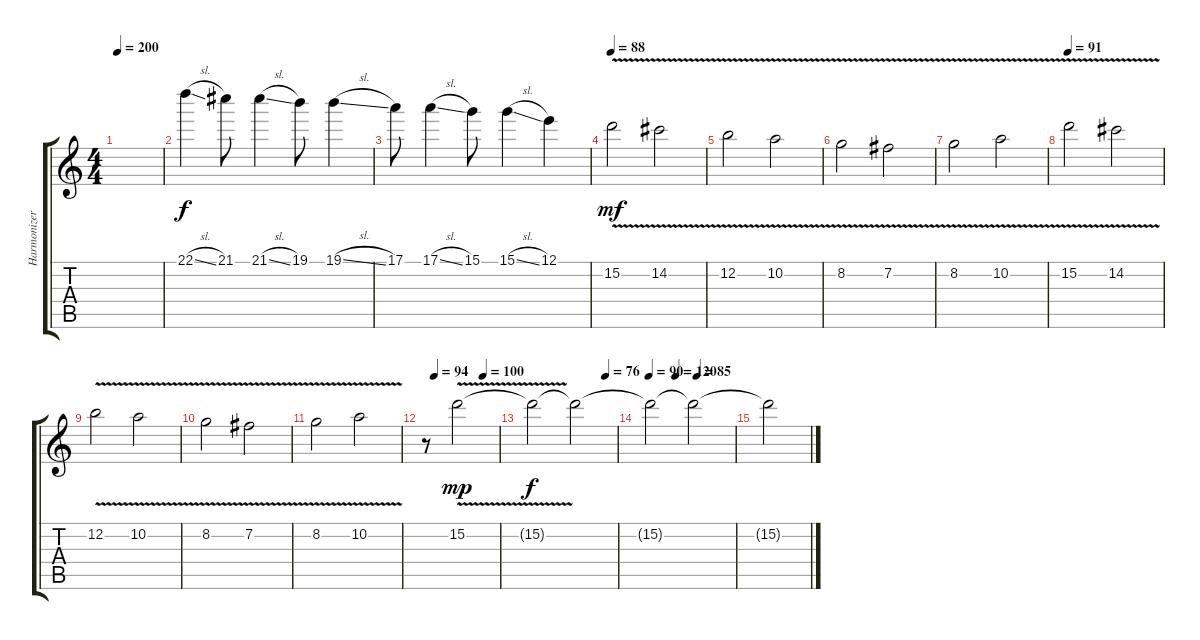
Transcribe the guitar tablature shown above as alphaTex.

\track ("Harmonizer" "Harmonizer") {instrument distortionguitar}
\staff {score tabs}
\tuning (E4 B3 G3 D3 A2 E2) {hide}
\ts (4 4)
\tempo 200
\clef g2
\ks c
|
22.1{sl}.4{volume 10} 21.1.8 21.1{sl}.4 19.1.8 19.1{sl}.4 |
17.1.8 17.1{sl}.4 15.1.8 15.1{sl}.4 12.1.4 |
\tempo 88
15.2{v}.2{dy mf volume 10 instrument electricguitarjazz} 14.2{v}.2 |
12.2{v}.2 10.2{v}.2 |
8.2{v}.2 7.2{v}.2 |
8.2{v}.2 10.2{v}.2 |
\tempo 91
15.2{v}.2{instrument electricguitarjazz} 14.2{v}.2 |
12.2{v}.2 10.2{v}.2 |
8.2{v}.2 7.2{v}.2 |
8.2{v}.2 10.2{v}.2 |
\tempo (94 0.125)
\tempo (100 0.7916666666666666)
r.8 15.2{v}.2{dy mp} |
\tempo (76 0.875)
15.2{t}.2{dy f} 15.2{t}.2 |
\tempo 90
\tempo (120 0.3125)
\tempo (85 0.5625)
15.2{t}.2 15.2{t}.2 |
15.2{t}.2
